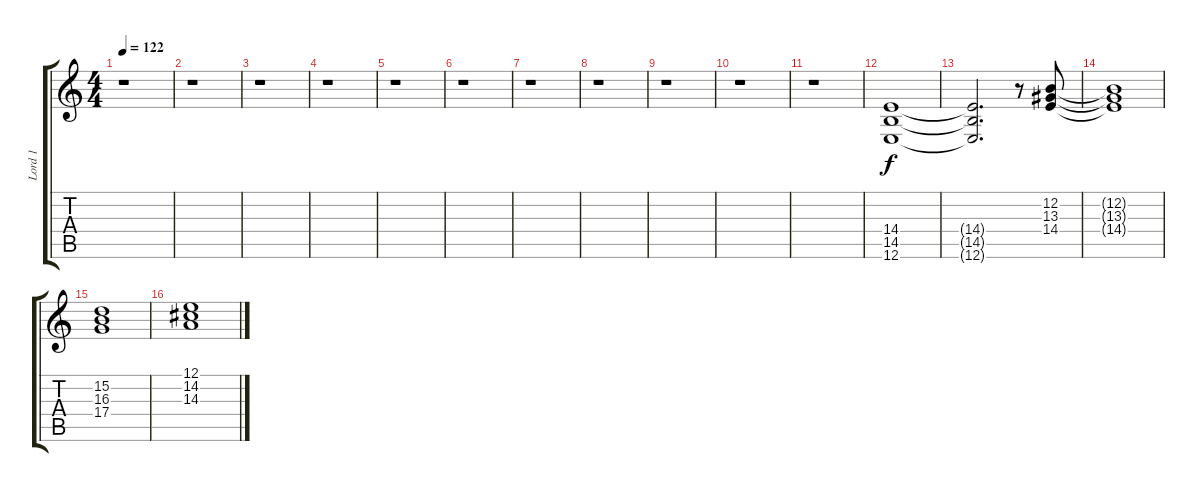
\track ("Lord 1" "Lord 1") {instrument rockorgan}
\staff {score tabs}
\tuning (E4 B3 G3 D3 A2 E2) {hide}
\ts (4 4)
\tempo 122
\clef g2
\ks c
r.1{dy f} |
r.1 |
r.1 |
r.1 |
r.1 |
r.1 |
r.1 |
r.1 |
r.1 |
r.1 |
r.1 |
(14.4 14.5 12.6).1{volume 10 instrument rockorgan} |
(14.4{t} 14.5{t} 12.6{t}).2{d} r.8 (12.2 13.3 14.4).8 |
(12.2{t} 13.3{t} 14.4{t}).1 |
(15.2 16.3 17.4).1 |
(12.1 14.2 14.3).1
